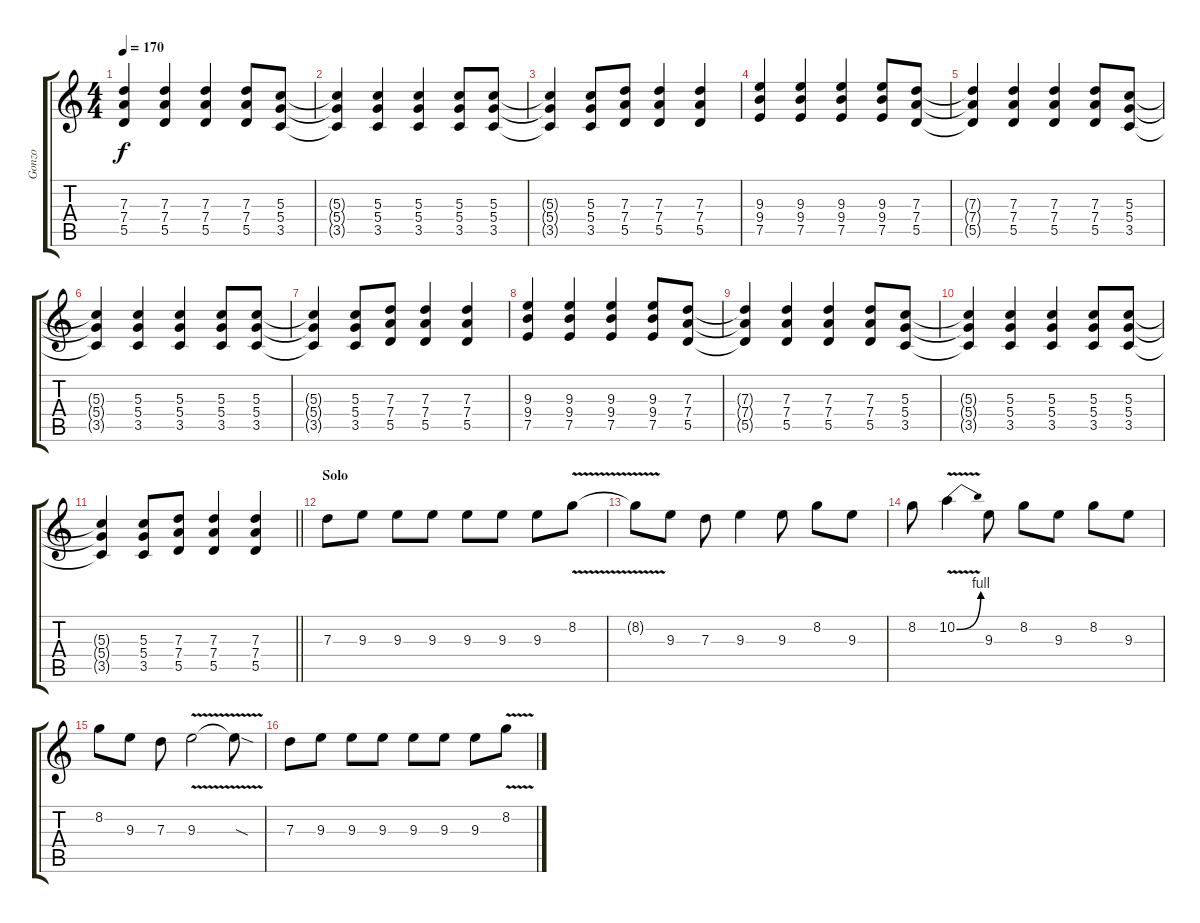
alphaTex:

\track ("Gonzo" "Gonzo") {instrument distortionguitar}
\staff {score tabs}
\tuning (E4 B3 G3 D3 A2 E2) {hide}
\ts (4 4)
\tempo 170
\clef g2
\ks c
(7.3{t} 7.4{t} 5.5{t}).4{dy f} (7.3 7.4 5.5).4 (7.3 7.4 5.5).4 (7.3 7.4 5.5).8 (5.3 5.4 3.5).8 |
(5.3{t} 5.4{t} 3.5{t}).4 (5.3 5.4 3.5).4 (5.3 5.4 3.5).4 (5.3 5.4 3.5).8 (5.3 5.4 3.5).8 |
(5.3{t} 5.4{t} 3.5{t}).4 (5.3 5.4 3.5).8 (7.3 7.4 5.5).8 (7.3 7.4 5.5).4 (7.3 7.4 5.5).4 |
(9.3 9.4 7.5).4 (9.3 9.4 7.5).4 (9.3 9.4 7.5).4 (9.3 9.4 7.5).8 (7.3 7.4 5.5).8 |
(7.3{t} 7.4{t} 5.5{t}).4 (7.3 7.4 5.5).4 (7.3 7.4 5.5).4 (7.3 7.4 5.5).8 (5.3 5.4 3.5).8 |
(5.3{t} 5.4{t} 3.5{t}).4 (5.3 5.4 3.5).4 (5.3 5.4 3.5).4 (5.3 5.4 3.5).8 (5.3 5.4 3.5).8 |
(5.3{t} 5.4{t} 3.5{t}).4 (5.3 5.4 3.5).8 (7.3 7.4 5.5).8 (7.3 7.4 5.5).4 (7.3 7.4 5.5).4 |
(9.3 9.4 7.5).4 (9.3 9.4 7.5).4 (9.3 9.4 7.5).4 (9.3 9.4 7.5).8 (7.3 7.4 5.5).8 |
(7.3{t} 7.4{t} 5.5{t}).4 (7.3 7.4 5.5).4 (7.3 7.4 5.5).4 (7.3 7.4 5.5).8 (5.3 5.4 3.5).8 |
(5.3{t} 5.4{t} 3.5{t}).4 (5.3 5.4 3.5).4 (5.3 5.4 3.5).4 (5.3 5.4 3.5).8 (5.3 5.4 3.5).8 |
\barLineRight lightlight
(5.3{t} 5.4{t} 3.5{t}).4 (5.3 5.4 3.5).8 (7.3 7.4 5.5).8 (7.3 7.4 5.5).4 (7.3 7.4 5.5).4 |
\section ("" "Solo")
7.3.8{volume 13} 9.3.8 9.3.8 9.3.8 9.3.8 9.3.8 9.3.8 8.2{v}.8 |
8.2{t}.8 9.3.8 7.3.8 9.3.4 9.3.8 8.2.8 9.3.8 |
8.2.8 10.2{be (bend 0 0 60 4) v}.4 9.3.8 8.2.8 9.3.8 8.2.8 9.3.8 |
8.2.8 9.3.8 7.3.8 9.3{v}.2 9.3{sod t}.8 |
7.3.8 9.3.8 9.3.8 9.3.8 9.3.8 9.3.8 9.3.8 8.2{v}.8
